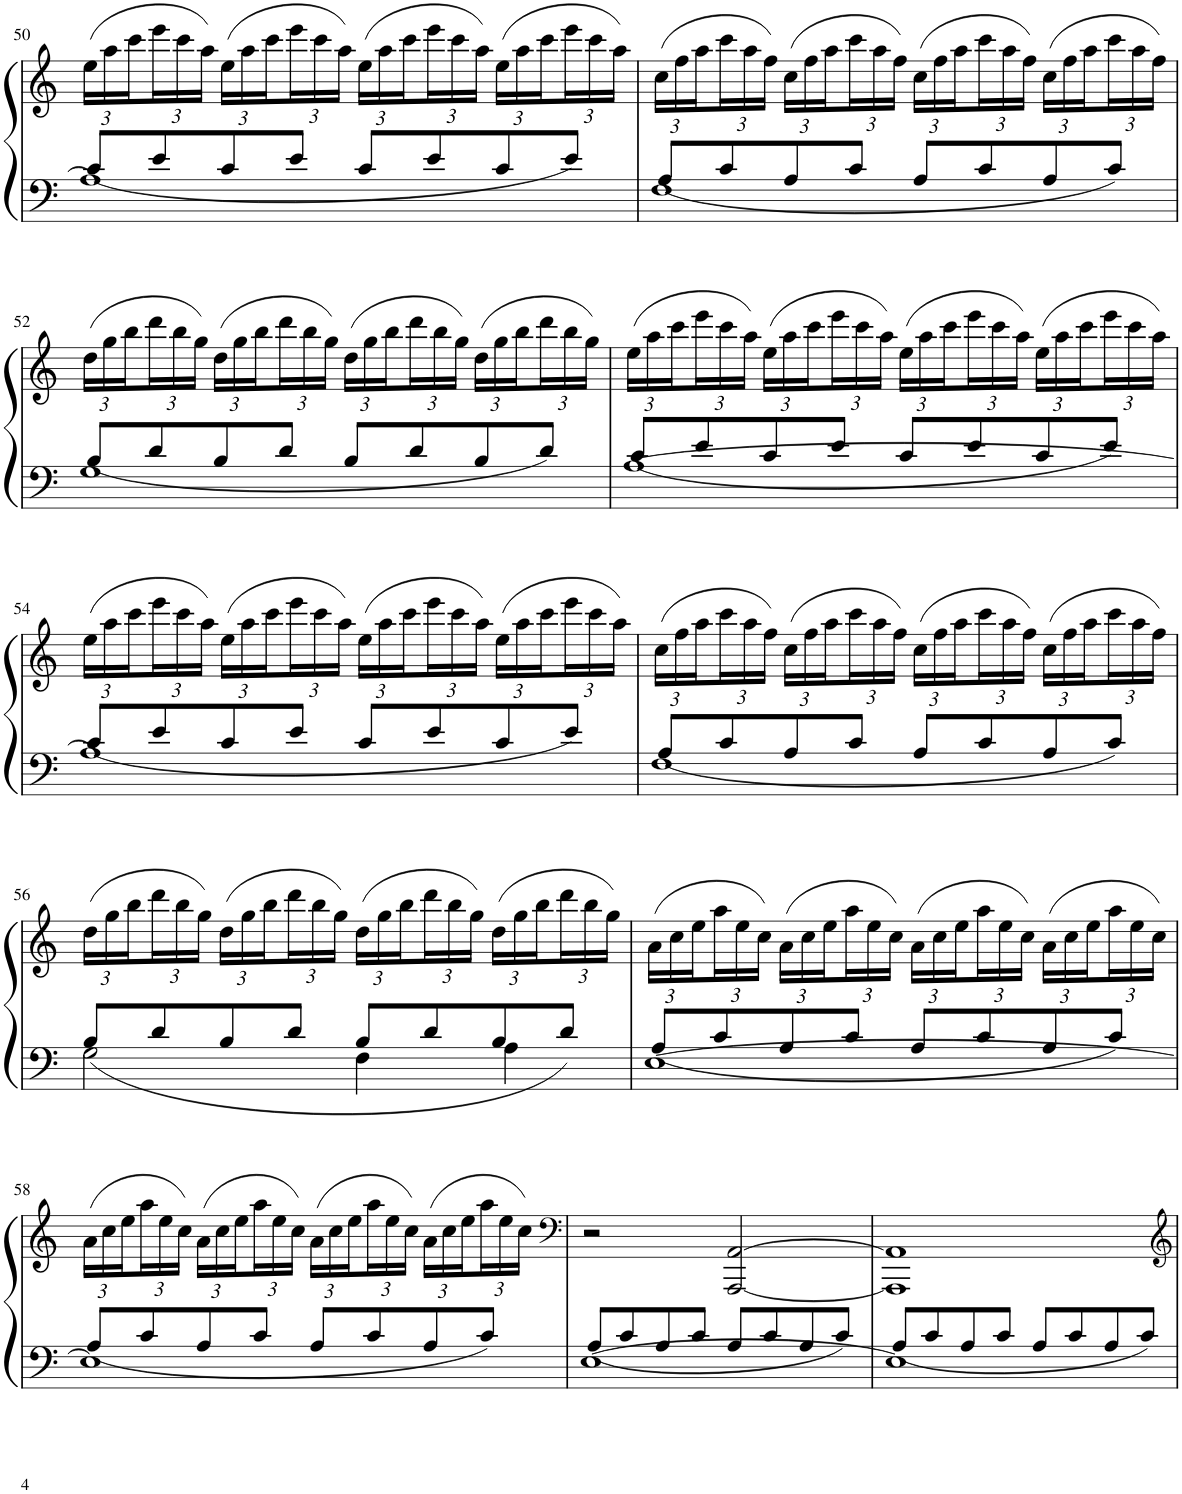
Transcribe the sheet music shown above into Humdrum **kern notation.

**kern	**kern
*part1	*part1
*staff2	*staff1
*I"Piano	*
*I'Pno.	*
!!LO:PB:g=z
*clefF4	*clefG2
*k[]	*k[]
*M4/4	*M4/4
=50	=50
*^	*
*	*	*Xbrackettup
1A]	8c/L	(24ee\LL
.	.	24aa\
.	.	24ccc\
.	8e/	24eee\
.	.	24ccc\
.	.	24aa\JJ)
.	8c/	(24ee\LL
.	.	24aa\
.	.	24ccc\
.	8e/J	24eee\
.	.	24ccc\
.	.	24aa\JJ)
.	8c/L	(24ee\LL
.	.	24aa\
.	.	24ccc\
.	8e/	24eee\
.	.	24ccc\
.	.	24aa\JJ)
.	8c/	(24ee\LL
.	.	24aa\
.	.	24ccc\
.	8e/J	24eee\
.	.	24ccc\
.	.	24aa\JJ)
=51	=51	=51
1F	8A/L	(24cc\LL
.	.	24ff\
.	.	24aa\
.	8c/	24ccc\
.	.	24aa\
.	.	24ff\JJ)
.	8A/	(24cc\LL
.	.	24ff\
.	.	24aa\
.	8c/J	24ccc\
.	.	24aa\
.	.	24ff\JJ)
.	8A/L	(24cc\LL
.	.	24ff\
.	.	24aa\
.	8c/	24ccc\
.	.	24aa\
.	.	24ff\JJ)
.	8A/	(24cc\LL
.	.	24ff\
.	.	24aa\
.	8c/J	24ccc\
.	.	24aa\
.	.	24ff\JJ)
!!LO:LB:g=z
=52	=52	=52
1G	8B/L	(24dd\LL
.	.	24gg\
.	.	24bb\
.	8d/	24ddd\
.	.	24bb\
.	.	24gg\JJ)
.	8B/	(24dd\LL
.	.	24gg\
.	.	24bb\
.	8d/J	24ddd\
.	.	24bb\
.	.	24gg\JJ)
.	8B/L	(24dd\LL
.	.	24gg\
.	.	24bb\
.	8d/	24ddd\
.	.	24bb\
.	.	24gg\JJ)
.	8B/	(24dd\LL
.	.	24gg\
.	.	24bb\
.	8d/J	24ddd\
.	.	24bb\
.	.	24gg\JJ)
=53	=53	=53
[1A	8c/L	(24ee\LL
.	.	24aa\
.	.	24ccc\
.	8e/	24eee\
.	.	24ccc\
.	.	24aa\JJ)
.	8c/	(24ee\LL
.	.	24aa\
.	.	24ccc\
.	8e/J	24eee\
.	.	24ccc\
.	.	24aa\JJ)
.	8c/L	(24ee\LL
.	.	24aa\
.	.	24ccc\
.	8e/	24eee\
.	.	24ccc\
.	.	24aa\JJ)
.	8c/	(24ee\LL
.	.	24aa\
.	.	24ccc\
.	8e/J	24eee\
.	.	24ccc\
.	.	24aa\JJ)
!!LO:LB:g=z
=54	=54	=54
1A]	8c/L	(24ee\LL
.	.	24aa\
.	.	24ccc\
.	8e/	24eee\
.	.	24ccc\
.	.	24aa\JJ)
.	8c/	(24ee\LL
.	.	24aa\
.	.	24ccc\
.	8e/J	24eee\
.	.	24ccc\
.	.	24aa\JJ)
.	8c/L	(24ee\LL
.	.	24aa\
.	.	24ccc\
.	8e/	24eee\
.	.	24ccc\
.	.	24aa\JJ)
.	8c/	(24ee\LL
.	.	24aa\
.	.	24ccc\
.	8e/J	24eee\
.	.	24ccc\
.	.	24aa\JJ)
=55	=55	=55
1F	8A/L	(24cc\LL
.	.	24ff\
.	.	24aa\
.	8c/	24ccc\
.	.	24aa\
.	.	24ff\JJ)
.	8A/	(24cc\LL
.	.	24ff\
.	.	24aa\
.	8c/J	24ccc\
.	.	24aa\
.	.	24ff\JJ)
.	8A/L	(24cc\LL
.	.	24ff\
.	.	24aa\
.	8c/	24ccc\
.	.	24aa\
.	.	24ff\JJ)
.	8A/	(24cc\LL
.	.	24ff\
.	.	24aa\
.	8c/J	24ccc\
.	.	24aa\
.	.	24ff\JJ)
!!LO:LB:g=z
=56	=56	=56
2G\	8B/L	(24dd\LL
.	.	24gg\
.	.	24bb\
.	8d/	24ddd\
.	.	24bb\
.	.	24gg\JJ)
.	8B/	(24dd\LL
.	.	24gg\
.	.	24bb\
.	8d/J	24ddd\
.	.	24bb\
.	.	24gg\JJ)
4F\	8B/L	(24dd\LL
.	.	24gg\
.	.	24bb\
.	8d/	24ddd\
.	.	24bb\
.	.	24gg\JJ)
4A\	8B/	(24dd\LL
.	.	24gg\
.	.	24bb\
.	8d/J	24ddd\
.	.	24bb\
.	.	24gg\JJ)
=57	=57	=57
[1E	8A/L	(24a\LL
.	.	24cc\
.	.	24ee\
.	8c/	24aa\
.	.	24ee\
.	.	24cc\JJ)
.	8A/	(24a\LL
.	.	24cc\
.	.	24ee\
.	8c/J	24aa\
.	.	24ee\
.	.	24cc\JJ)
.	8A/L	(24a\LL
.	.	24cc\
.	.	24ee\
.	8c/	24aa\
.	.	24ee\
.	.	24cc\JJ)
.	8A/	(24a\LL
.	.	24cc\
.	.	24ee\
.	8c/J	24aa\
.	.	24ee\
.	.	24cc\JJ)
!!LO:LB:g=z
=58	=58	=58
1E]	8A/L	(24a\LL
.	.	24cc\
.	.	24ee\
.	8c/	24aa\
.	.	24ee\
.	.	24cc\JJ)
.	8A/	(24a\LL
.	.	24cc\
.	.	24ee\
.	8c/J	24aa\
.	.	24ee\
.	.	24cc\JJ)
.	8A/L	(24a\LL
.	.	24cc\
.	.	24ee\
.	8c/	24aa\
.	.	24ee\
.	.	24cc\JJ)
.	8A/	(24a\LL
.	.	24cc\
.	.	24ee\
.	8c/J	24aa\
.	.	24ee\
.	.	24cc\JJ)
=59	=59	=59
*	*	*clefF4
[1E	8A/L	2r
.	8c/	.
.	8A/	.
.	8c/J	.
.	8A/L	[2AAA/ [2AA/
.	8c/	.
.	8A/	.
.	8c/J	.
=60	=60	=60
1E]	8A/L	1AAA] 1AA]
.	8c/	.
.	8A/	.
.	8c/J	.
.	8A/L	.
.	8c/	.
.	8A/	.
.	8c/J	.
*v	*v	*
=	=
*-	*-
